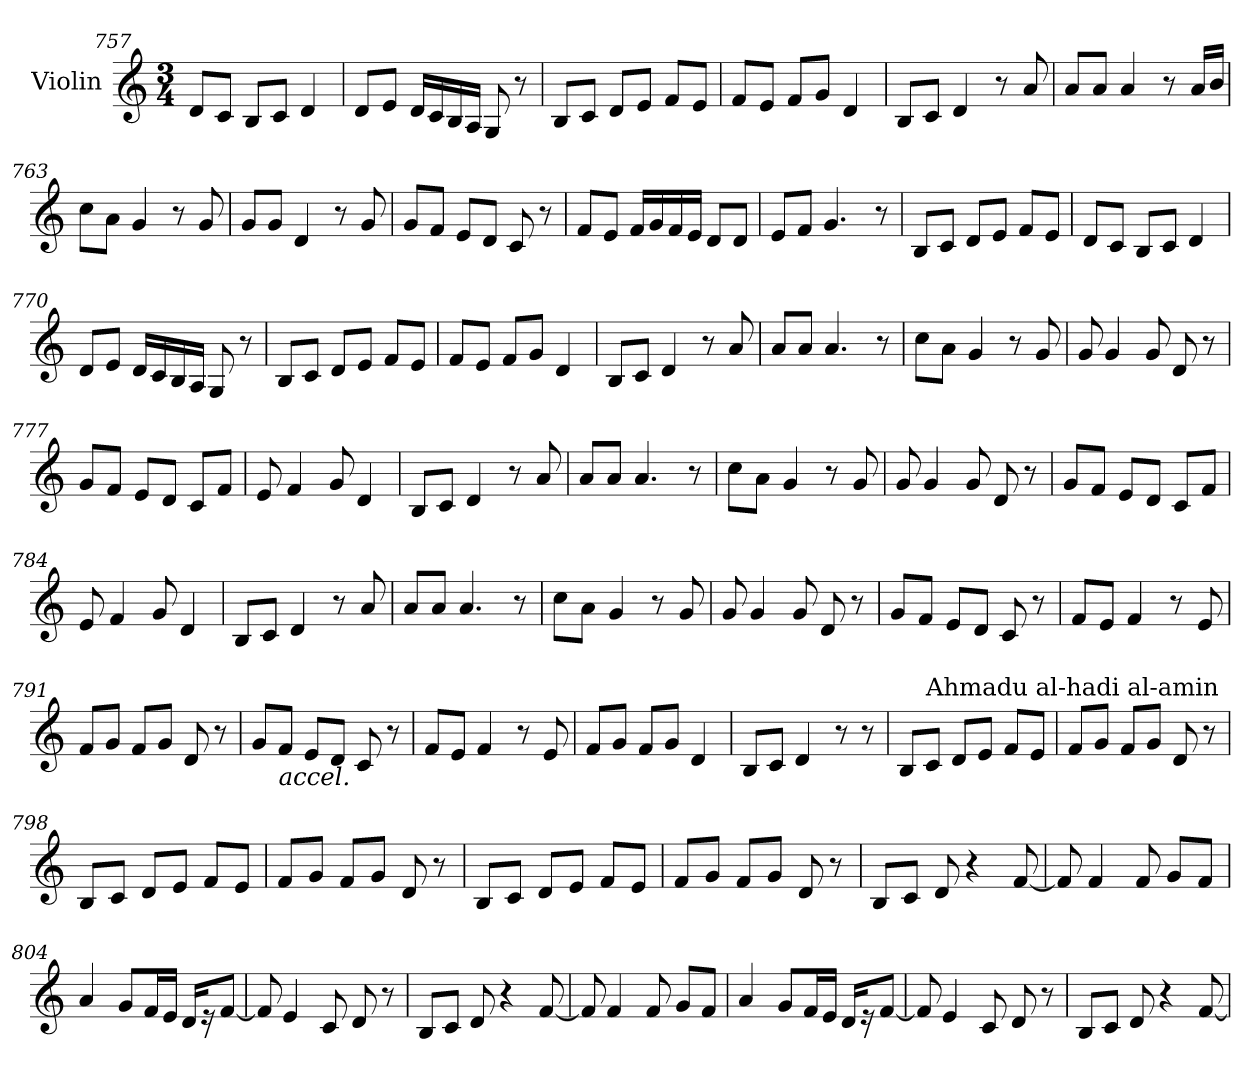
**kern
*part1
*staff1
*I"Violin
*clefG2
*k[]
*M3/4
=757
8d/L
8c/J
8B/L
8c/J
4d/
=758
8d/L
8e/J
16d/LL
16c/
16B/
16A/JJ
8G/
8r
=759
8B/L
8c/J
8d/L
8e/J
8f/L
8e/J
!!LO:LB:g=z
=760
8f/L
8e/J
8f/L
8g/J
4d/
=761
8B/L
8c/J
4d/
8r
8a/
=762
8a/L
8a/J
4a/
8r
16a/LL
16b/JJ
=763
8cc\L
8a\J
4g/
8r
8g/
=764
8g/L
8g/J
4d/
8r
8g/
=765
8g/L
8f/J
8e/L
8d/J
8c/
8r
!!LO:LB:g=z
=766
8f/L
8e/J
16f/LL
16g/
16f/
16e/JJ
8d/L
8d/J
=767
8e/L
8f/J
4.g/
8r
=768
8B/L
8c/J
8d/L
8e/J
8f/L
8e/J
=769
8d/L
8c/J
8B/L
8c/J
4d/
=770
8d/L
8e/J
16d/LL
16c/
16B/
16A/JJ
8G/
8r
=771
8B/L
8c/J
8d/L
8e/J
8f/L
8e/J
!!LO:LB:g=z
=772
8f/L
8e/J
8f/L
8g/J
4d/
=773
8B/L
8c/J
4d/
8r
8a/
=774
8a/L
8a/J
4.a/
8r
=775
8cc\L
8a\J
4g/
8r
8g/
=776
8g/
4g/
8g/
8d/
8r
=777
8g/L
8f/J
8e/L
8d/J
8c/L
8f/J
!!LO:LB:g=z
=778
8e/
4f/
8g/
4d/
=779
8B/L
8c/J
4d/
8r
8a/
=780
8a/L
8a/J
4.a/
8r
=781
8cc\L
8a\J
4g/
8r
8g/
=782
8g/
4g/
8g/
8d/
8r
=783
8g/L
8f/J
8e/L
8d/J
8c/L
8f/J
!!LO:LB:g=z
=784
8e/
4f/
8g/
4d/
=785
8B/L
8c/J
4d/
8r
8a/
=786
8a/L
8a/J
4.a/
8r
=787
8cc\L
8a\J
4g/
8r
8g/
=788
8g/
4g/
8g/
8d/
8r
=789
8g/L
8f/J
8e/L
8d/J
8c/
8r
!!LO:PB:g=z
=790
8f/L
8e/J
4f/
8r
8e/
=791
8f/L
8g/J
8f/L
8g/J
8d/
8r
=792
8g/L
!LO:TX:b:i:t=accel.
8f/J
8e/L
8d/J
8c/
8r
=793
8f/L
8e/J
4f/
8r
8e/
=794
8f/L
8g/J
8f/L
8g/J
4d/
=795
8B/L
8c/J
4d/
8r
8r
!!LO:PB:g=z
=796
*MM100
8B/L
!LO:TX:a:t=Ahmadu al-hadi al-amin
8c/J
8d/L
8e/J
8f/L
8e/J
=797
8f/L
8g/J
8f/L
8g/J
8d/
8r
=798
8B/L
8c/J
8d/L
8e/J
8f/L
8e/J
=799
8f/L
8g/J
8f/L
8g/J
8d/
8r
=800
8B/L
8c/J
8d/L
8e/J
8f/L
8e/J
=801
8f/L
8g/J
8f/L
8g/J
8d/
8r
!!LO:LB:g=z
=802
8B/L
8c/J
8d/
4r
[8f/
=803
8f/]
4f/
8f/
8g/L
8f/J
=804
4a/
8g/L
16f/L
16e/JJ
16d/KL
16r
[8f/J
=805
8f/]
4e/
8c/
8d/
8r
=806
8B/L
8c/J
8d/
4r
[8f/
!!LO:LB:g=z
=807
8f/]
4f/
8f/
8g/L
8f/J
=808
4a/
8g/L
16f/L
16e/JJ
16d/KL
16r
[8f/J
=809
8f/]
4e/
8c/
8d/
8r
=810
8B/L
8c/J
8d/
4r
[8f/
=
*-
